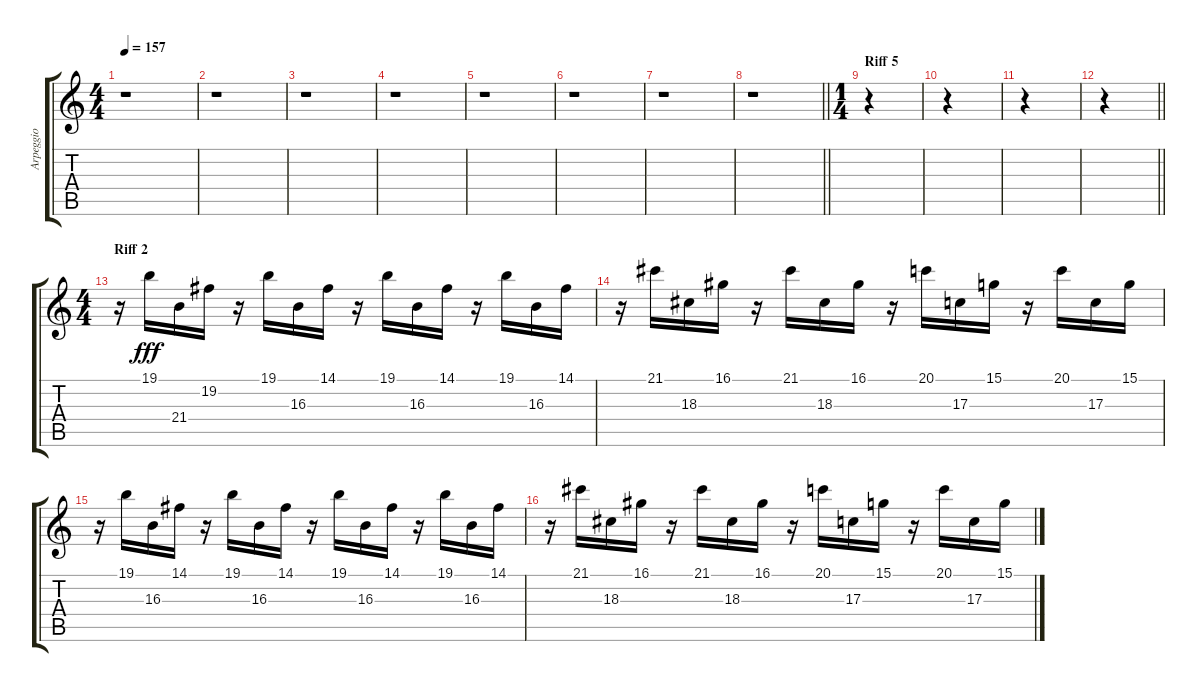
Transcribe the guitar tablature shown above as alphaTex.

\track ("Arpeggio" "Arpeggio") {instrument lead5charang}
\staff {score tabs}
\tuning (E4 B3 G3 D3 A2 E2) {hide}
\ts (4 4)
\tempo 157
\clef g2
\ks c
r.1{dy fff} |
r.1 |
r.1 |
r.1 |
r.1 |
r.1 |
r.1 |
\barLineRight lightlight
r.1 |
\ts (1 4)
\section ("" "Riff 5")
r.4 |
r.4 |
r.4 |
\barLineRight lightlight
r.4 |
\ts (4 4)
\section ("" "Riff 2")
r.16 19.1.16 21.4.16 19.2.16 r.16 19.1.16 16.3.16 14.1.16 r.16 19.1.16 16.3.16 14.1.16 r.16 19.1.16 16.3.16 14.1.16 |
r.16 21.1.16 18.3.16 16.1.16 r.16 21.1.16 18.3.16 16.1.16 r.16 20.1.16 17.3.16 15.1.16 r.16 20.1.16 17.3.16 15.1.16 |
r.16 19.1.16 16.3.16 14.1.16 r.16 19.1.16 16.3.16 14.1.16 r.16 19.1.16 16.3.16 14.1.16 r.16 19.1.16 16.3.16 14.1.16 |
r.16 21.1.16 18.3.16 16.1.16 r.16 21.1.16 18.3.16 16.1.16 r.16 20.1.16 17.3.16 15.1.16 r.16 20.1.16 17.3.16 15.1.16
